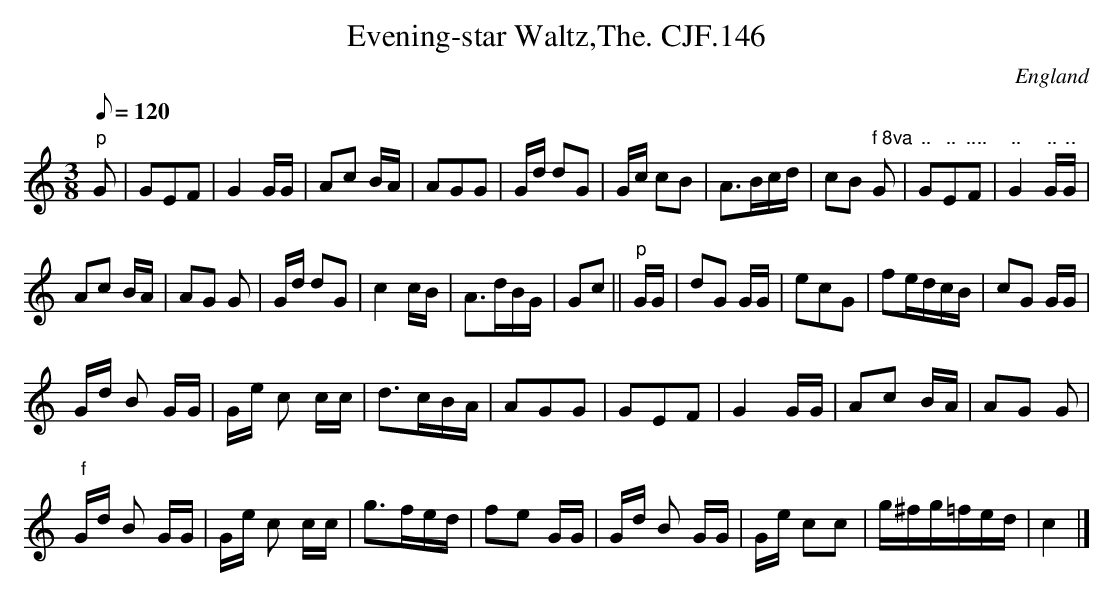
X:1
T:Evening-star Waltz,The. CJF.146
L:1/16
M:3/8
O:England
Q:1/8=120
K:C
"p"G2|G2E2F2|G4GG|A2c2 BA|A2G2G2|\
Gd d2G2|Gc c2B2|A3Bcd|c2B2" f 8va" G2|\
".."G2".."E2"...."F2|".."G4".."G".."G|!
A2c2 BA|A2G2 G2|Gd d2G2|c4cB|A3dBG|G2c2||\
"p"GG|d2G2 GG|e2c2G2|f2edcB|c2G2 GG|!
Gd B2 GG|Ge c2 cc|d3cBA|A2G2G2|\
G2E2F2|G4GG|A2c2 BA|A2G2 G2|!
" f"Gd B2 GG|Ge c2 cc|g3fed|f2e2 GG|\
Gd B2 GG|Ge c2c2|g^fg=fed|c4|]
